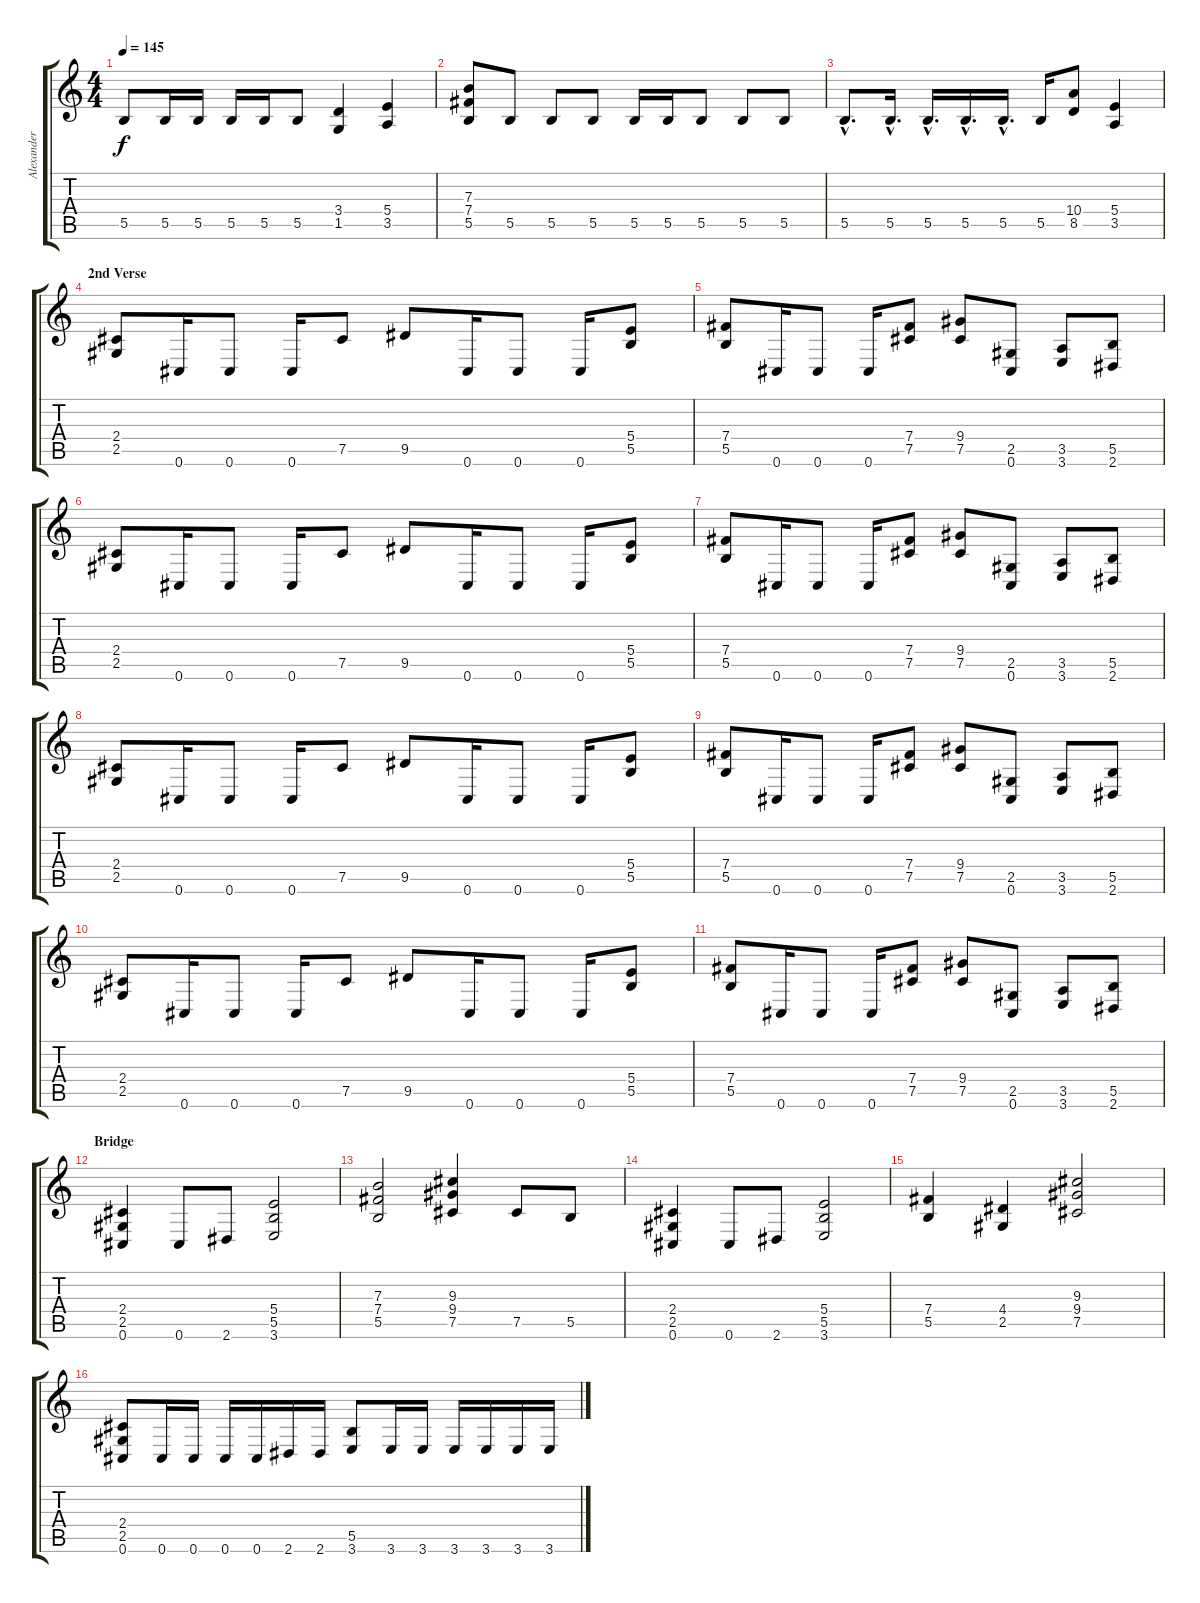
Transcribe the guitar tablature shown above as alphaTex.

\track ("Alexander Kuoppala " "Alexander ") {instrument overdrivenguitar}
\staff {score tabs}
\tuning (Db4 Ab3 E3 B2 Gb2 Db2) {hide}
\ts (4 4)
\tempo 145
\clef g2
\ks c
5.5.8{dy f} 5.5.16 5.5.16 5.5.16 5.5.16 5.5.8 (3.4 1.5).4 (5.4 3.5).4 |
(7.3 7.4 5.5).8 5.5.8 5.5.8 5.5.8 5.5.16 5.5.16 5.5.8 5.5.8 5.5.8 |
5.5{hac}.8{d} 5.5{hac}.16{d} 5.5{hac}.16{d} 5.5{hac}.16{d} 5.5{hac}.16{d} 5.5.16 (10.4 8.5).8 (5.4 3.5).4 |
\section ("" "2nd Verse")
(2.4 2.5).8 0.6.16 0.6.8 0.6.16 7.5.8 9.5.8 0.6.16 0.6.8 0.6.16 (5.4 5.5).8 |
(7.4 5.5).8 0.6.16 0.6.8 0.6.16 (7.4 7.5).8 (9.4 7.5).8 (2.5 0.6).8 (3.5 3.6).8 (5.5 2.6).8 |
(2.4 2.5).8 0.6.16 0.6.8 0.6.16 7.5.8 9.5.8 0.6.16 0.6.8 0.6.16 (5.4 5.5).8 |
(7.4 5.5).8 0.6.16 0.6.8 0.6.16 (7.4 7.5).8 (9.4 7.5).8 (2.5 0.6).8 (3.5 3.6).8 (5.5 2.6).8 |
(2.4 2.5).8 0.6.16 0.6.8 0.6.16 7.5.8 9.5.8 0.6.16 0.6.8 0.6.16 (5.4 5.5).8 |
(7.4 5.5).8 0.6.16 0.6.8 0.6.16 (7.4 7.5).8 (9.4 7.5).8 (2.5 0.6).8 (3.5 3.6).8 (5.5 2.6).8 |
(2.4 2.5).8 0.6.16 0.6.8 0.6.16 7.5.8 9.5.8 0.6.16 0.6.8 0.6.16 (5.4 5.5).8 |
(7.4 5.5).8 0.6.16 0.6.8 0.6.16 (7.4 7.5).8 (9.4 7.5).8 (2.5 0.6).8 (3.5 3.6).8 (5.5 2.6).8 |
\section ("" "Bridge")
(2.4 2.5 0.6).4 0.6.8 2.6.8 (5.4 5.5 3.6).2 |
(7.3 7.4 5.5).2 (9.3 9.4 7.5).4 7.5.8 5.5.8 |
(2.4 2.5 0.6).4 0.6.8 2.6.8 (5.4 5.5 3.6).2 |
(7.4 5.5).4 (4.4 2.5).4 (9.3 9.4 7.5).2 |
(2.4 2.5 0.6).8 0.6.16 0.6.16 0.6.16 0.6.16 2.6.16 2.6.16 (5.5 3.6).8 3.6.16 3.6.16 3.6.16 3.6.16 3.6.16 3.6.16
